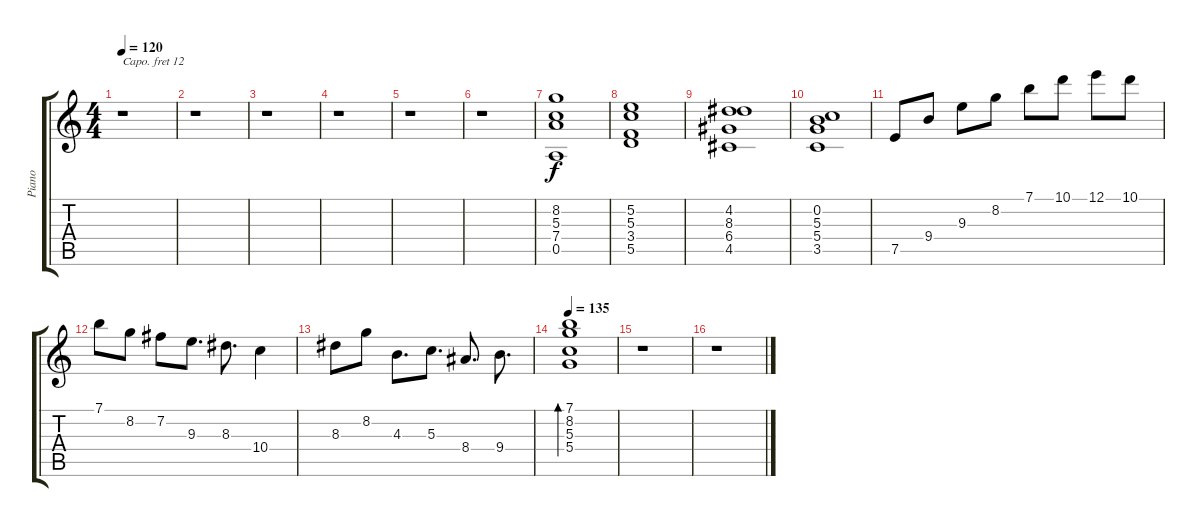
\track ("Piano" "Piano") {instrument electricgrandpiano}
\staff {score tabs}
\capo 12
\tuning (E4 B3 G3 D3 A2 E2) {hide}
\ts (4 4)
\tempo 120
\clef g2
\ks c
r.1{dy f} |
r.1 |
r.1 |
r.1 |
r.1 |
r.1 |
(8.2 5.3 7.4 0.5).1 |
(5.2 5.3 3.4 5.5).1 |
(4.2 8.3 6.4 4.5).1 |
(0.2 5.3 5.4 3.5).1 |
7.5.8 9.4.8 9.3.8 8.2.8 7.1.8 10.1.8 12.1.8 10.1.8 |
7.1.8 8.2.8 7.2.8 9.3.8{d} 8.3.8{d} 10.4.4 |
8.3.8 8.2.8 4.3.8{d} 5.3.8{d} 8.4.8{d} 9.4.8{d} |
\tempo 135
(7.1 8.2 5.3 5.4).1{bd 480} |
r.1 |
r.1
